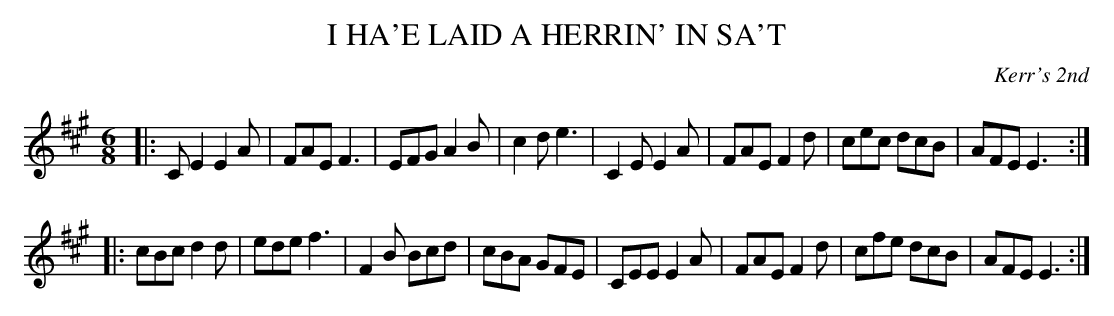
X:1
T: I HA'E LAID A HERRIN' IN SA'T
O: Kerr's 2nd
M: 6/8
L: 1/8
K: A
|: CE2 E2A | FAE F3  | EFG A2B | c2d e3  \
|  C2E E2A | FAE F2d | cec dcB | AFE E3 :|
|: cBc d2d | ede f3  | F2B Bcd | cBA GFE \
|  CEE E2A | FAE F2d | cfe dcB | AFE E3 :|
